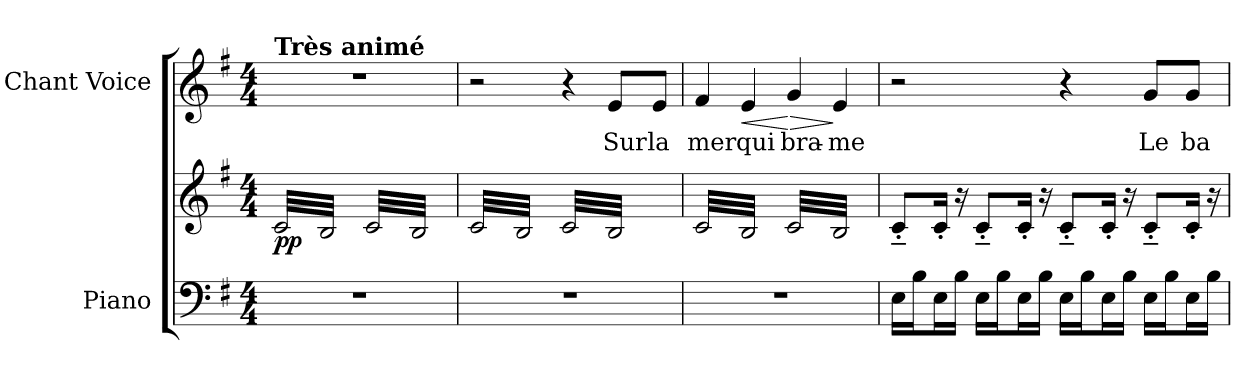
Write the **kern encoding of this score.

**kern	**kern	**dynam	**kern	**text	**dynam
*part2	*part2	*part2	*part1	*part1	*part1
*staff3	*staff2	*staff2/3	*staff1	*staff1	*staff1
*I"Piano	*	*	*I"Chant Voice	*	*
*I'Pno	*	*	*	*	*
*clefF4	*clefG2	*	*clefG2	*	*
*k[f#]	*k[f#]	*	*k[f#]	*	*
*M4/4	*M4/4	*	*M4/4	*	*
=1	=1	=1	=1	=1	=1
!	!	!	!LO:TX:a:B:t=Très animé	!	!
!	!LO:TX:a:B:t=Très animé	!	!	!	!
!	!	!LO:DY:b	!	!	!
*	*tremolo	*	*	*	*
1r	32c/LLL	pp	1r	.	.
.	32B/	.	.	.	.
.	32c/	.	.	.	.
.	32B/	.	.	.	.
.	32c/	.	.	.	.
.	32B/	.	.	.	.
.	32c/	.	.	.	.
.	32B/	.	.	.	.
.	32c/	.	.	.	.
.	32B/	.	.	.	.
.	32c/	.	.	.	.
.	32B/	.	.	.	.
.	32c/	.	.	.	.
.	32B/	.	.	.	.
.	32c/	.	.	.	.
.	32B/JJJ	.	.	.	.
.	32c/LLL	.	.	.	.
.	32B/	.	.	.	.
.	32c/	.	.	.	.
.	32B/	.	.	.	.
.	32c/	.	.	.	.
.	32B/	.	.	.	.
.	32c/	.	.	.	.
.	32B/	.	.	.	.
.	32c/	.	.	.	.
.	32B/	.	.	.	.
.	32c/	.	.	.	.
.	32B/	.	.	.	.
.	32c/	.	.	.	.
.	32B/	.	.	.	.
.	32c/	.	.	.	.
.	32B/JJJ	.	.	.	.
=2	=2	=2	=2	=2	=2
1r	32c/LLL	.	2r	.	.
.	32B/	.	.	.	.
.	32c/	.	.	.	.
.	32B/	.	.	.	.
.	32c/	.	.	.	.
.	32B/	.	.	.	.
.	32c/	.	.	.	.
.	32B/	.	.	.	.
.	32c/	.	.	.	.
.	32B/	.	.	.	.
.	32c/	.	.	.	.
.	32B/	.	.	.	.
.	32c/	.	.	.	.
.	32B/	.	.	.	.
.	32c/	.	.	.	.
.	32B/JJJ	.	.	.	.
.	32c/LLL	.	4r	.	.
.	32B/	.	.	.	.
.	32c/	.	.	.	.
.	32B/	.	.	.	.
.	32c/	.	.	.	.
.	32B/	.	.	.	.
.	32c/	.	.	.	.
.	32B/	.	.	.	.
.	32c/	.	8e/L	Sur	.
.	32B/	.	.	.	.
.	32c/	.	.	.	.
.	32B/	.	.	.	.
.	32c/	.	8e/J	la	.
.	32B/	.	.	.	.
.	32c/	.	.	.	.
.	32B/JJJ	.	.	.	.
=3	=3	=3	=3	=3	=3
1r	32c/LLL	.	4f#/	mer	.
.	32B/	.	.	.	.
.	32c/	.	.	.	.
.	32B/	.	.	.	.
.	32c/	.	.	.	.
.	32B/	.	.	.	.
.	32c/	.	.	.	.
.	32B/	.	.	.	.
!	!	!	!	!	!LO:HP:b
.	32c/	.	4e/	qui	<
.	32B/	.	.	.	.
.	32c/	.	.	.	.
.	32B/	.	.	.	.
.	32c/	.	.	.	.
.	32B/	.	.	.	.
.	32c/	.	.	.	.
.	32B/JJJ	.	.	.	.
!	!	!	!	!	!LO:HP:n=1:b
.	32c/LLL	.	4g/	bra-	[ >
.	32B/	.	.	.	.
.	32c/	.	.	.	.
.	32B/	.	.	.	.
.	32c/	.	.	.	.
.	32B/	.	.	.	.
.	32c/	.	.	.	.
.	32B/	.	.	.	.
.	32c/	.	4e/	-me	]
.	32B/	.	.	.	.
.	32c/	.	.	.	.
.	32B/	.	.	.	.
.	32c/	.	.	.	.
.	32B/	.	.	.	.
.	32c/	.	.	.	.
.	32B/JJJ	.	.	.	.
*	*Xtremolo	*	*	*	*
=4	=4	=4	=4	=4	=4
16E\LL	8c'~>/L	.	2r	.	.
.	.	.	.	.	.
16B\J	.	.	.	.	.
.	.	.	.	.	.
16E\L	16c'/Jk	.	.	.	.
.	.	.	.	.	.
16B\JJ	16r	.	.	.	.
.	.	.	.	.	.
16E\LL	8c'~>/L	.	.	.	.
16B\J	.	.	.	.	.
16E\L	16c'/Jk	.	.	.	.
16B\JJ	16r	.	.	.	.
16E\LL	8c'~>/L	.	4r	.	.
16B\J	.	.	.	.	.
16E\L	16c'/Jk	.	.	.	.
16B\JJ	16r	.	.	.	.
16E\LL	8c'~>/L	.	8g/L	Le	.
16B\J	.	.	.	.	.
16E\L	16c'/Jk	.	8g/J	ba-	.
16B\JJ	16r	.	.	.	.
=	=	=	=	=	=
*-	*-	*-	*-	*-	*-
